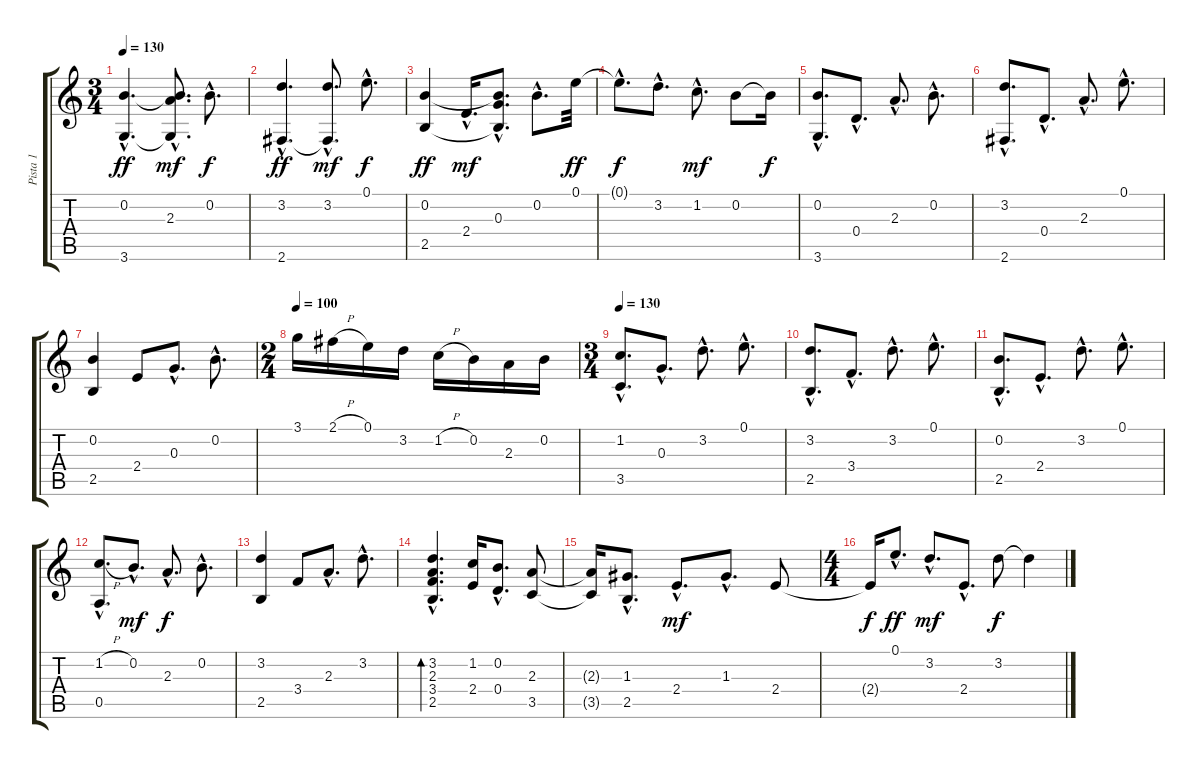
\track ("Pista 1" "Pista 1") {instrument acousticguitarnylon}
\staff {score tabs}
\tuning (E4 B3 G3 D3 A2 E2) {hide}
\ts (3 4)
\tempo 130
\clef g2
\ks c
(0.2{hac} 3.6{hac}).4{d dy ff instrument acousticguitarnylon} (0.2{hac t} 2.3{hac} 3.6{hac t}).8{d dy mf} 0.2{hac}.8{d dy f} |
(3.2{hac} 2.6{hac}).4{d dy ff} (3.2{hac} 2.6{hac t}).8{d dy mf} 0.1{hac}.8{d dy f} |
(0.2 2.5).4{dy ff} 2.4{hac}.16{d dy mf} (0.2{hac t} 0.3{hac} 2.5{hac t}).8{d} 0.2{hac}.8{d} 0.1.32{dy ff} |
0.1{hac t}.8{d dy f} 3.2{hac}.8{d} 1.2{hac}.8{d dy mf} 0.2.8 0.2{t}.16{dy f} |
(0.2{hac} 3.6{hac}).8{d} 0.4{hac}.8{d} 2.3{hac}.8{d} 0.2{hac}.8{d} |
(3.2{hac} 2.6{hac}).8{d} 0.4{hac}.8{d} 2.3{hac}.8{d} 0.1{hac}.8{d} |
(0.2 2.5).4 2.4.8 0.3{hac}.8{d} 0.2{hac}.8{d} |
\ts (2 4)
\tempo 100
3.1.16 2.1{h}.16 0.1.16 3.2.16 1.2{h}.16 0.2.16 2.3.16 0.2.16 |
\ts (3 4)
\tempo 130
(1.2{hac} 3.5{hac}).8{d} 0.3{hac}.8{d} 3.2{hac}.8{d} 0.1{hac}.8{d} |
(3.2{hac} 2.5{hac}).8{d} 3.4{hac}.8{d} 3.2{hac}.8{d} 0.1{hac}.8{d} |
(0.2{hac} 2.5{hac}).8{d} 2.4{hac}.8{d} 3.2{hac}.8{d} 0.1{hac}.8{d} |
(1.2{h hac} 0.5{hac}).8{d} 0.2{hac}.8{d dy mf} 2.3{hac}.8{d dy f} 0.2{hac}.8{d} |
(3.2 2.5).4 3.4.8 2.3{hac}.8{d} 3.2{hac}.8{d} |
(3.2{hac} 2.3{hac} 3.4{hac} 2.5{hac}).4{d bd 120} (1.2 2.4).16 (0.2{hac} 0.4{hac}).8{d} (2.3 3.5).8 |
(2.3{t} 3.5{t}).16 (1.3{hac} 2.5{hac}).8{d} 2.4{hac}.8{d dy mf} 1.3{hac}.8{d} 2.4.8 |
\ts (4 4)
2.4{t}.16{dy f} 0.1{hac}.8{d dy ff} 3.2{hac}.8{d dy mf} 2.4{hac}.8{d} 3.2.8{dy f} 3.2{t}.4
